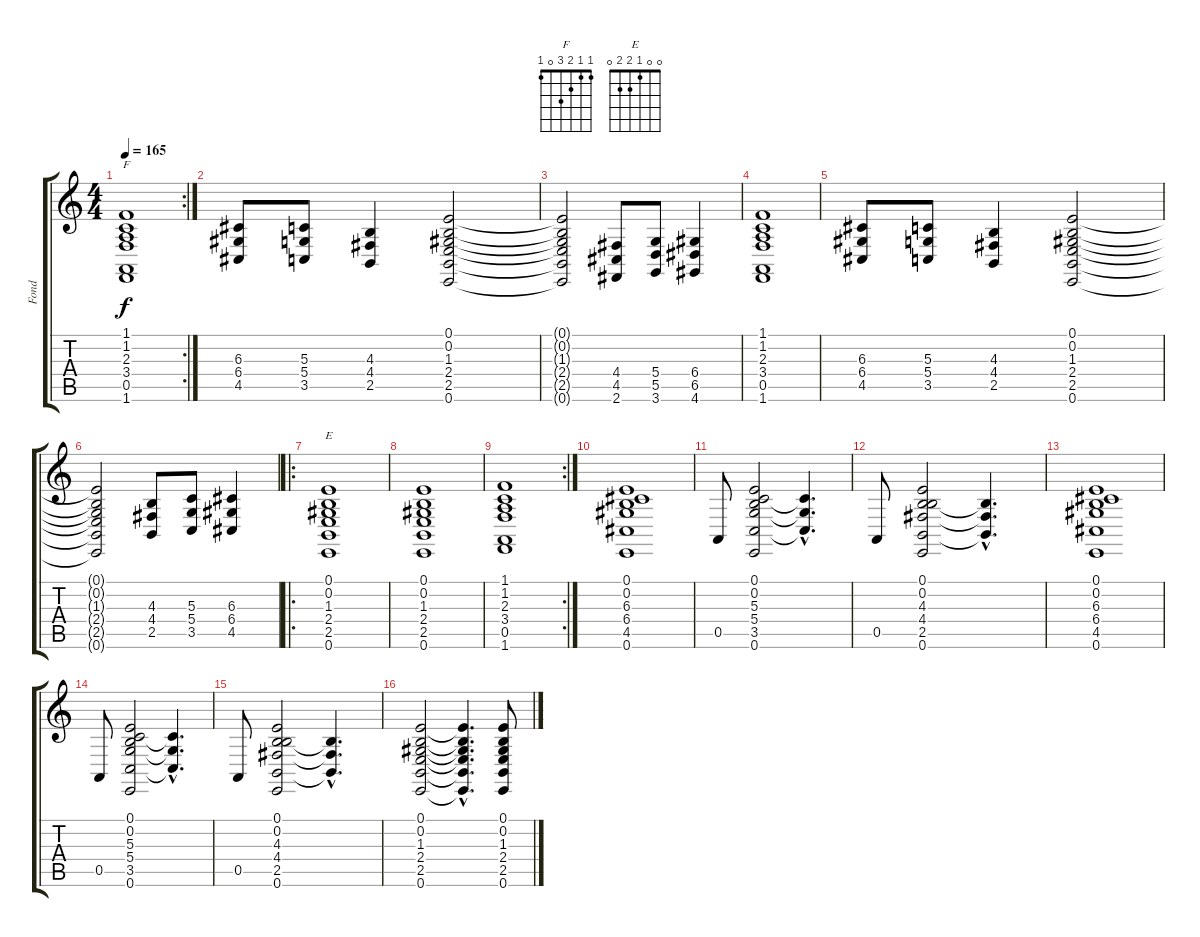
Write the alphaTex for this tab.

\track ("Fond" "Fond") {instrument stringensemble1}
\staff {score tabs}
\tuning (E4 B3 G3 D3 A2 E2) {hide}
\chord ("F" 1 1 2 3 0 1)
\chord ("E" 0 0 1 2 2 0)
\rc 2
\ts (4 4)
\tempo 165
\clef g2
\ks c
(1.1 1.2 2.3 3.4 0.5 1.6).1{ch "F" dy f} |
(6.3 6.4 4.5).8 (5.3 5.4 3.5).8 (4.3 4.4 2.5).4 (0.1 0.2 1.3 2.4 2.5 0.6).2 |
(0.1{t} 0.2{t} 1.3{t} 2.4{t} 2.5{t} 0.6{t}).2 (4.4 4.5 2.6).8 (5.4 5.5 3.6).8 (6.4 6.5 4.6).4 |
(1.1 1.2 2.3 3.4 0.5 1.6).1 |
(6.3 6.4 4.5).8 (5.3 5.4 3.5).8 (4.3 4.4 2.5).4 (0.1 0.2 1.3 2.4 2.5 0.6).2 |
(0.1{t} 0.2{t} 1.3{t} 2.4{t} 2.5{t} 0.6{t}).2 (4.3 4.4 2.5).8 (5.3 5.4 3.5).8 (6.3 6.4 4.5).4 |
\ro
(0.1 0.2 1.3 2.4 2.5 0.6).1{ch "E"} |
(0.1 0.2 1.3 2.4 2.5 0.6).1 |
\rc 2
(1.1 1.2 2.3 3.4 0.5 1.6).1 |
(0.1 0.2 6.3 6.4 4.5 0.6).1 |
0.5.8 (0.1 0.2 5.3 5.4 3.5 0.6).2 (5.3{hac t} 5.4{hac t} 3.5{hac t}).4{d} |
0.5.8 (0.1 0.2 4.3 4.4 2.5 0.6).2 (4.3{hac t} 4.4{hac t} 2.5{hac t}).4{d} |
(0.1 0.2 6.3 6.4 4.5 0.6).1 |
0.5.8 (0.1 0.2 5.3 5.4 3.5 0.6).2 (5.3{hac t} 5.4{hac t} 3.5{hac t}).4{d} |
0.5.8 (0.1 0.2 4.3 4.4 2.5 0.6).2 (4.3{hac t} 4.4{hac t} 2.5{hac t}).4{d} |
(0.1 0.2 1.3 2.4 2.5 0.6).2 (0.1{hac t} 0.2{hac t} 1.3{hac t} 2.4{hac t} 2.5{hac t} 0.6{hac t}).4{d} (0.1 0.2 1.3 2.4 2.5 0.6).8
